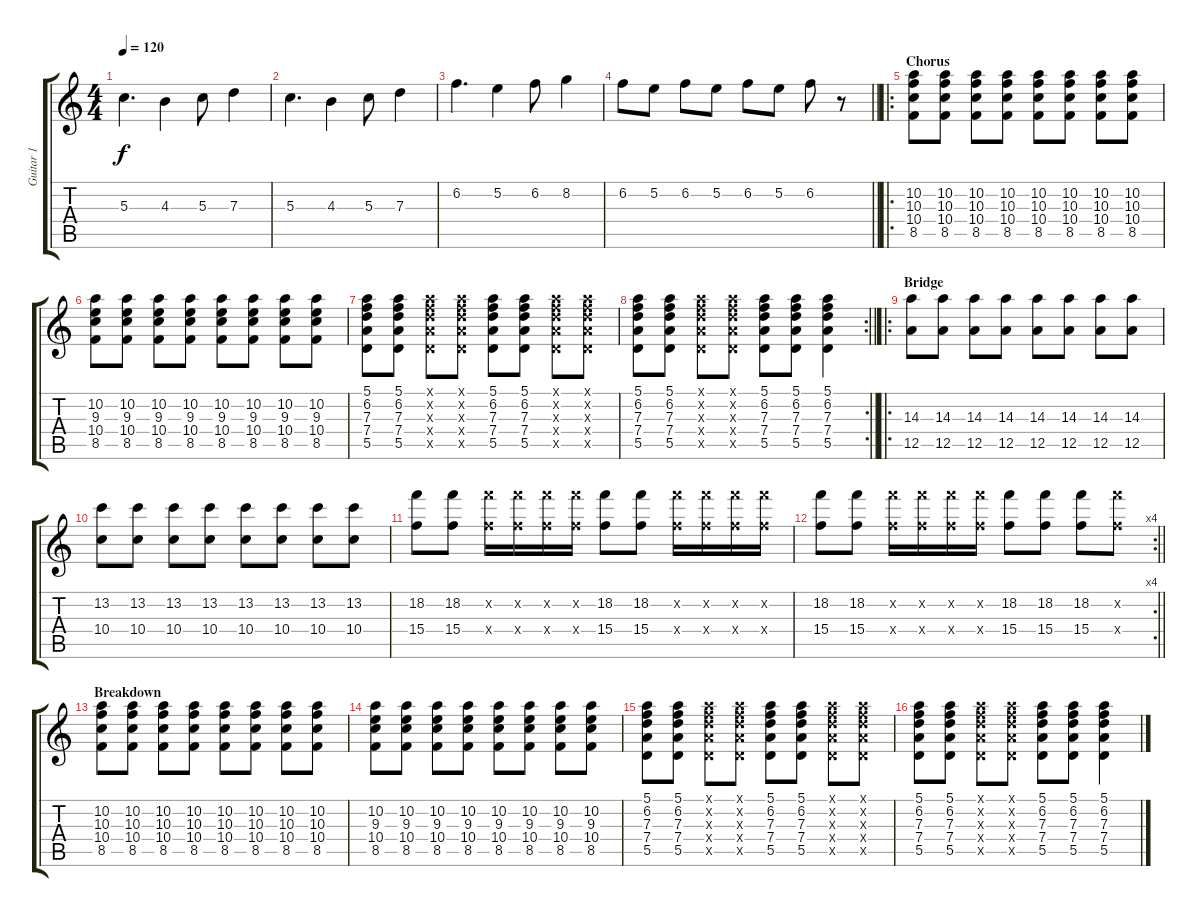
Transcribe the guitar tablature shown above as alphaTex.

\track ("Guitar 1" "Guitar 1") {instrument overdrivenguitar}
\staff {score tabs}
\tuning (E4 B3 G3 D3 A2 E2) {hide}
\ts (4 4)
\tempo 120
\clef g2
\ks c
5.3.4{d dy f} 4.3.4 5.3.8 7.3.4 |
5.3.4{d} 4.3.4 5.3.8 7.3.4 |
6.2.4{d} 5.2.4 6.2.8 8.2.4 |
\barLineRight lightlight
6.2.8 5.2.8 6.2.8 5.2.8 6.2.8 5.2.8 6.2.8 r.8 |
\ro
\section ("" "Chorus")
(10.2 10.3 10.4 8.5).8 (10.2 10.3 10.4 8.5).8 (10.2 10.3 10.4 8.5).8 (10.2 10.3 10.4 8.5).8 (10.2 10.3 10.4 8.5).8 (10.2 10.3 10.4 8.5).8 (10.2 10.3 10.4 8.5).8 (10.2 10.3 10.4 8.5).8 |
(10.2 9.3 10.4 8.5).8 (10.2 9.3 10.4 8.5).8 (10.2 9.3 10.4 8.5).8 (10.2 9.3 10.4 8.5).8 (10.2 9.3 10.4 8.5).8 (10.2 9.3 10.4 8.5).8 (10.2 9.3 10.4 8.5).8 (10.2 9.3 10.4 8.5).8 |
(5.1 6.2 7.3 7.4 5.5).8 (5.1 6.2 7.3 7.4 5.5).8 (5.1{x} 6.2{x} 7.3{x} 7.4{x} 5.5{x}).8 (5.1{x} 6.2{x} 7.3{x} 7.4{x} 5.5{x}).8 (5.1 6.2 7.3 7.4 5.5).8 (5.1 6.2 7.3 7.4 5.5).8 (5.1{x} 6.2{x} 7.3{x} 7.4{x} 5.5{x}).8 (5.1{x} 6.2{x} 7.3{x} 7.4{x} 5.5{x}).8 |
\rc 2
\barLineRight lightlight
(5.1 6.2 7.3 7.4 5.5).8 (5.1 6.2 7.3 7.4 5.5).8 (5.1{x} 6.2{x} 7.3{x} 7.4{x} 5.5{x}).8 (5.1{x} 6.2{x} 7.3{x} 7.4{x} 5.5{x}).8 (5.1 6.2 7.3 7.4 5.5).8 (5.1 6.2 7.3 7.4 5.5).8 (5.1 6.2 7.3 7.4 5.5).4 |
\ro
\section ("" "Bridge")
(14.3 12.5).8 (14.3 12.5).8 (14.3 12.5).8 (14.3 12.5).8 (14.3 12.5).8 (14.3 12.5).8 (14.3 12.5).8 (14.3 12.5).8 |
(13.2 10.4).8 (13.2 10.4).8 (13.2 10.4).8 (13.2 10.4).8 (13.2 10.4).8 (13.2 10.4).8 (13.2 10.4).8 (13.2 10.4).8 |
(18.2 15.4).8 (18.2 15.4).8 (18.2{x} 15.4{x}).16 (18.2{x} 15.4{x}).16 (18.2{x} 15.4{x}).16 (18.2{x} 15.4{x}).16 (18.2 15.4).8 (18.2 15.4).8 (18.2{x} 15.4{x}).16 (18.2{x} 15.4{x}).16 (18.2{x} 15.4{x}).16 (18.2{x} 15.4{x}).16 |
\rc 4
\barLineRight lightlight
(18.2 15.4).8 (18.2 15.4).8 (18.2{x} 15.4{x}).16 (18.2{x} 15.4{x}).16 (18.2{x} 15.4{x}).16 (18.2{x} 15.4{x}).16 (18.2 15.4).8 (18.2 15.4).8 (18.2 15.4).8 (18.2{x} 15.4{x}).8 |
\section ("" "Breakdown")
(10.2 10.3 10.4 8.5).8 (10.2 10.3 10.4 8.5).8 (10.2 10.3 10.4 8.5).8 (10.2 10.3 10.4 8.5).8 (10.2 10.3 10.4 8.5).8 (10.2 10.3 10.4 8.5).8 (10.2 10.3 10.4 8.5).8 (10.2 10.3 10.4 8.5).8 |
(10.2 9.3 10.4 8.5).8 (10.2 9.3 10.4 8.5).8 (10.2 9.3 10.4 8.5).8 (10.2 9.3 10.4 8.5).8 (10.2 9.3 10.4 8.5).8 (10.2 9.3 10.4 8.5).8 (10.2 9.3 10.4 8.5).8 (10.2 9.3 10.4 8.5).8 |
(5.1 6.2 7.3 7.4 5.5).8 (5.1 6.2 7.3 7.4 5.5).8 (5.1{x} 6.2{x} 7.3{x} 7.4{x} 5.5{x}).8 (5.1{x} 6.2{x} 7.3{x} 7.4{x} 5.5{x}).8 (5.1 6.2 7.3 7.4 5.5).8 (5.1 6.2 7.3 7.4 5.5).8 (5.1{x} 6.2{x} 7.3{x} 7.4{x} 5.5{x}).8 (5.1{x} 6.2{x} 7.3{x} 7.4{x} 5.5{x}).8 |
(5.1 6.2 7.3 7.4 5.5).8 (5.1 6.2 7.3 7.4 5.5).8 (5.1{x} 6.2{x} 7.3{x} 7.4{x} 5.5{x}).8 (5.1{x} 6.2{x} 7.3{x} 7.4{x} 5.5{x}).8 (5.1 6.2 7.3 7.4 5.5).8 (5.1 6.2 7.3 7.4 5.5).8 (5.1 6.2 7.3 7.4 5.5).4
